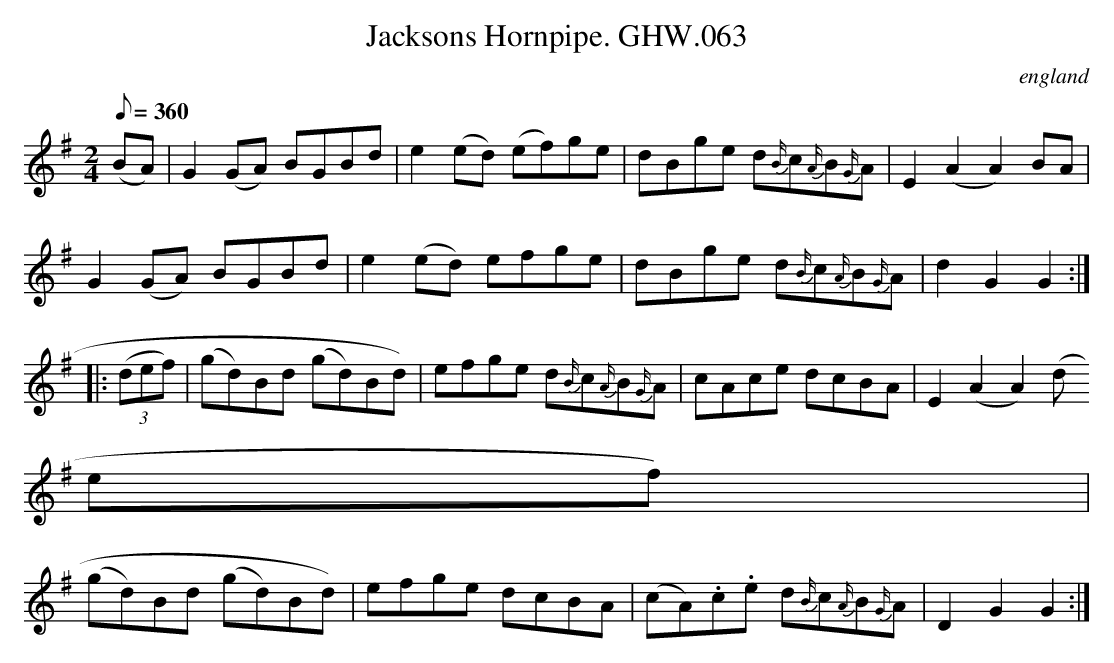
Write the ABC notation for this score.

X:1
T:Jacksons Hornpipe. GHW.063
O:england
M:2/4
L:1/8
Q:360
K:G
(BA)|G2 (GA) BGBd|e2 (ed) (ef)ge|dBge d{B/}c{A/}B{G/}A|E2 (A2A2) BA|
G2 (GA) BGBd|e2 (ed) efge|dBge d{B/}c{A/}B{G/}A|d2 G2G2:|
|:(3(def)|(gd)Bd (gd)Bd)|efge d{B/}c{A/}B{G/}A|cAce dcBA|E2 (A2A2) (3(d
ef)|
(gd)Bd (gd)Bd)|efge dcBA|(cA).c.e d{B/}c{A/}B{G/}A|D2 G2G2:|
